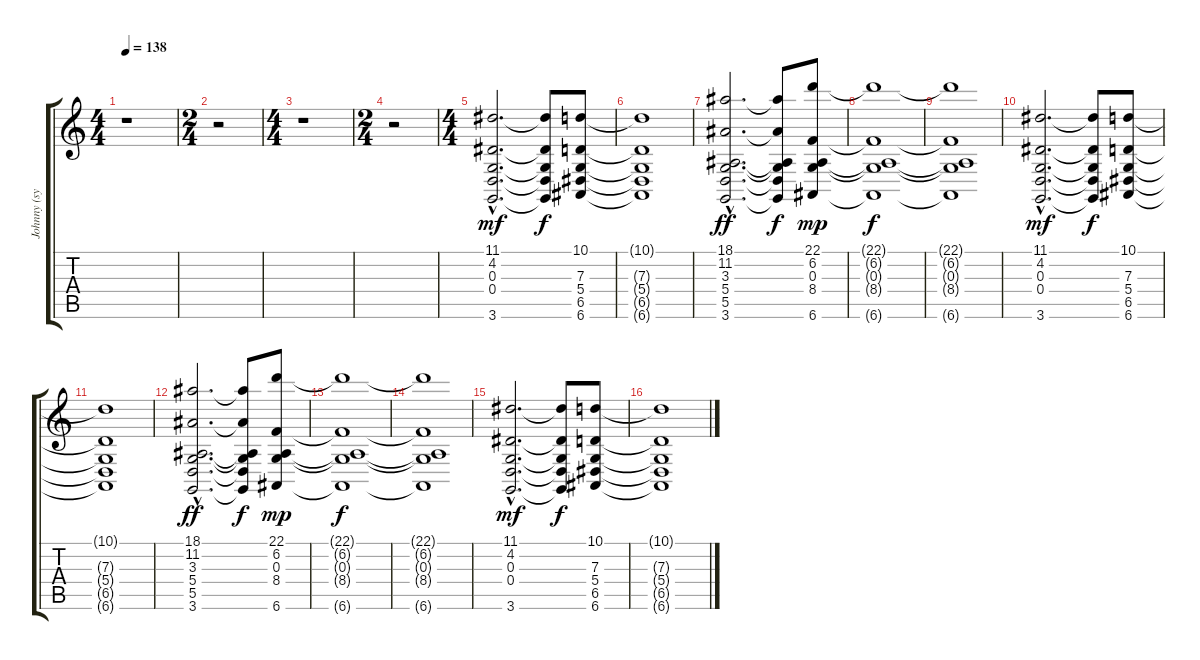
\track ("Johnny (synth)" "Johnny (sy") {instrument pad2warm}
\staff {score tabs}
\tuning (E4 B3 G3 D3 A2 E2) {hide}
\ts (4 4)
\tempo 138
\clef g2
\ks c
r.1{dy f} |
\ts (2 4)
r.2 |
\ts (4 4)
r.1 |
\ts (2 4)
r.2 |
\ts (4 4)
(11.1{hac} 4.2{hac} 0.3{hac} 0.4{hac} 3.6{hac}).2{d dy mf} (11.1{t} 4.2{t} 0.3{t} 0.4{t} 3.6{t}).8{dy f} (10.1 7.3 5.4 6.5 6.6).8 |
(10.1{t} 7.3{t} 5.4{t} 6.5{t} 6.6{t}).1 |
(18.1{hac} 11.2{hac} 3.3{hac} 5.4{hac} 5.5{hac} 3.6{hac}).2{d dy ff} (18.1{t} 11.2{t} 3.3{t} 5.4{t} 5.5{t} 3.6{t}).8{dy f} (22.1 6.2 0.3 8.4 6.6).8{dy mp} |
(22.1{t} 6.2{t} 0.3{t} 8.4{t} 6.6{t}).1{dy f} |
(22.1{t} 6.2{t} 0.3{t} 8.4{t} 6.6{t}).1 |
(11.1{hac} 4.2{hac} 0.3{hac} 0.4{hac} 3.6{hac}).2{d dy mf} (11.1{t} 4.2{t} 0.3{t} 0.4{t} 3.6{t}).8{dy f} (10.1 7.3 5.4 6.5 6.6).8 |
(10.1{t} 7.3{t} 5.4{t} 6.5{t} 6.6{t}).1 |
(18.1{hac} 11.2{hac} 3.3{hac} 5.4{hac} 5.5{hac} 3.6{hac}).2{d dy ff} (18.1{t} 11.2{t} 3.3{t} 5.4{t} 5.5{t} 3.6{t}).8{dy f} (22.1 6.2 0.3 8.4 6.6).8{dy mp} |
(22.1{t} 6.2{t} 0.3{t} 8.4{t} 6.6{t}).1{dy f} |
(22.1{t} 6.2{t} 0.3{t} 8.4{t} 6.6{t}).1 |
(11.1{hac} 4.2{hac} 0.3{hac} 0.4{hac} 3.6{hac}).2{d dy mf} (11.1{t} 4.2{t} 0.3{t} 0.4{t} 3.6{t}).8{dy f} (10.1 7.3 5.4 6.5 6.6).8 |
(10.1{t} 7.3{t} 5.4{t} 6.5{t} 6.6{t}).1
